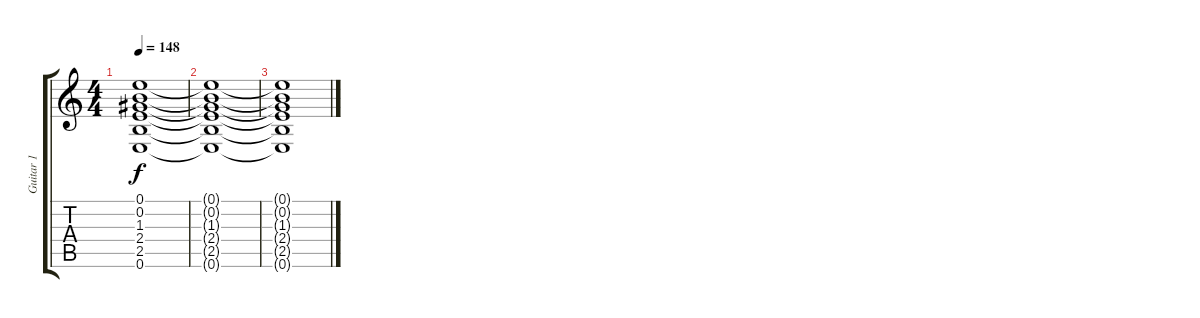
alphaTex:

\track ("Guitar 1" "Guitar 1") {instrument overdrivenguitar}
\staff {score tabs}
\tuning (E4 B3 G3 D3 A2 E2) {hide}
\ts (4 4)
\tempo 148
\clef g2
\ks c
(0.1 0.2 1.3 2.4 2.5 0.6).1{dy f} |
(0.1{t} 0.2{t} 1.3{t} 2.4{t} 2.5{t} 0.6{t}).1 |
(0.1{t} 0.2{t} 1.3{t} 2.4{t} 2.5{t} 0.6{t}).1
